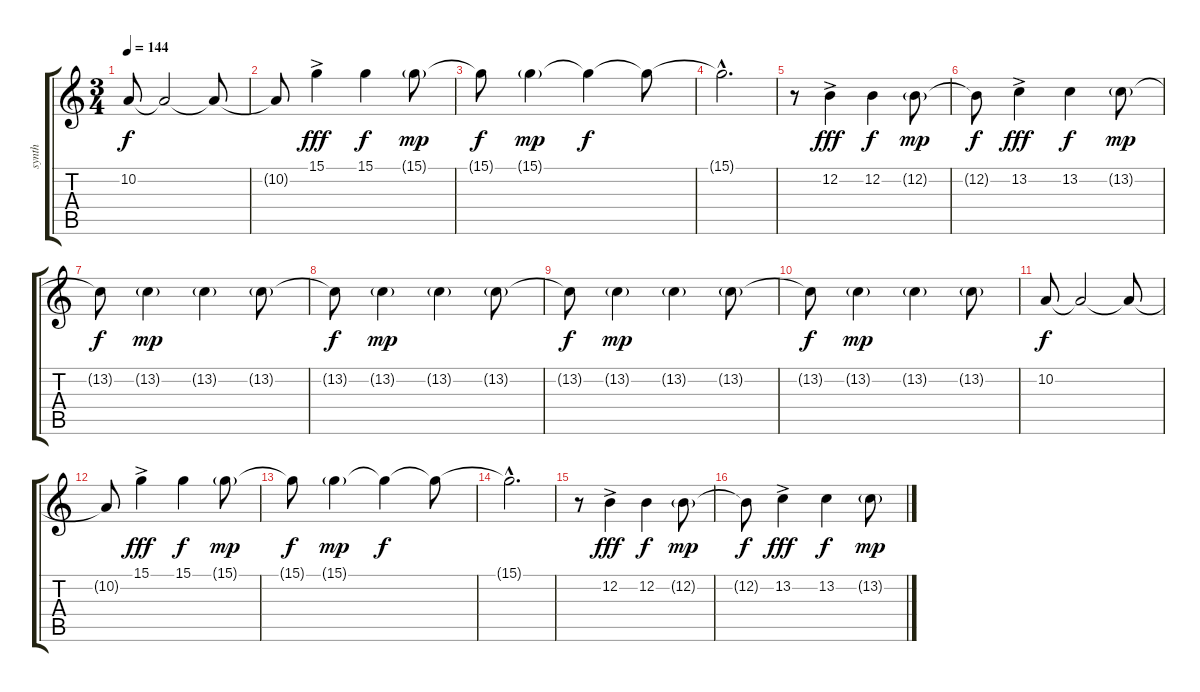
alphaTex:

\track ("synth" "synth") {instrument lead2sawtooth}
\staff {score tabs}
\tuning (E4 B3 G3 D3 A2 D2) {hide}
\ts (3 4)
\tempo 144
\clef g2
\ks c
10.2.8{dy f volume 13 instrument acousticgrandpiano} 10.2{t}.2 10.2{t}.8 |
10.2{t}.8 15.1{ac}.4{dy fff} 15.1.4{dy f} 15.1{g}.8{dy mp} |
15.1{t}.8{dy f} 15.1{g}.4{dy mp} 15.1{t}.4{dy f} 15.1{t}.8 |
15.1{hac t}.2{d} |
r.8 12.2{ac}.4{dy fff} 12.2.4{dy f} 12.2{g}.8{dy mp} |
12.2{t}.8{dy f} 13.2{ac}.4{dy fff volume 1} 13.2.4{dy f} 13.2{g}.8{dy mp} |
13.2{t}.8{dy f} 13.2{g}.4{dy mp} 13.2{g}.4 13.2{g}.8 |
13.2{t}.8{dy f} 13.2{g}.4{dy mp} 13.2{g}.4 13.2{g}.8 |
13.2{t}.8{dy f} 13.2{g}.4{dy mp} 13.2{g}.4 13.2{g}.8 |
13.2{t}.8{dy f} 13.2{g}.4{dy mp} 13.2{g}.4 13.2{g}.8 |
10.2.8{dy f volume 13 instrument acousticgrandpiano} 10.2{t}.2 10.2{t}.8 |
10.2{t}.8 15.1{ac}.4{dy fff} 15.1.4{dy f} 15.1{g}.8{dy mp} |
15.1{t}.8{dy f} 15.1{g}.4{dy mp} 15.1{t}.4{dy f} 15.1{t}.8 |
15.1{hac t}.2{d} |
r.8 12.2{ac}.4{dy fff} 12.2.4{dy f} 12.2{g}.8{dy mp} |
12.2{t}.8{dy f} 13.2{ac}.4{dy fff} 13.2.4{dy f} 13.2{g}.8{dy mp}
